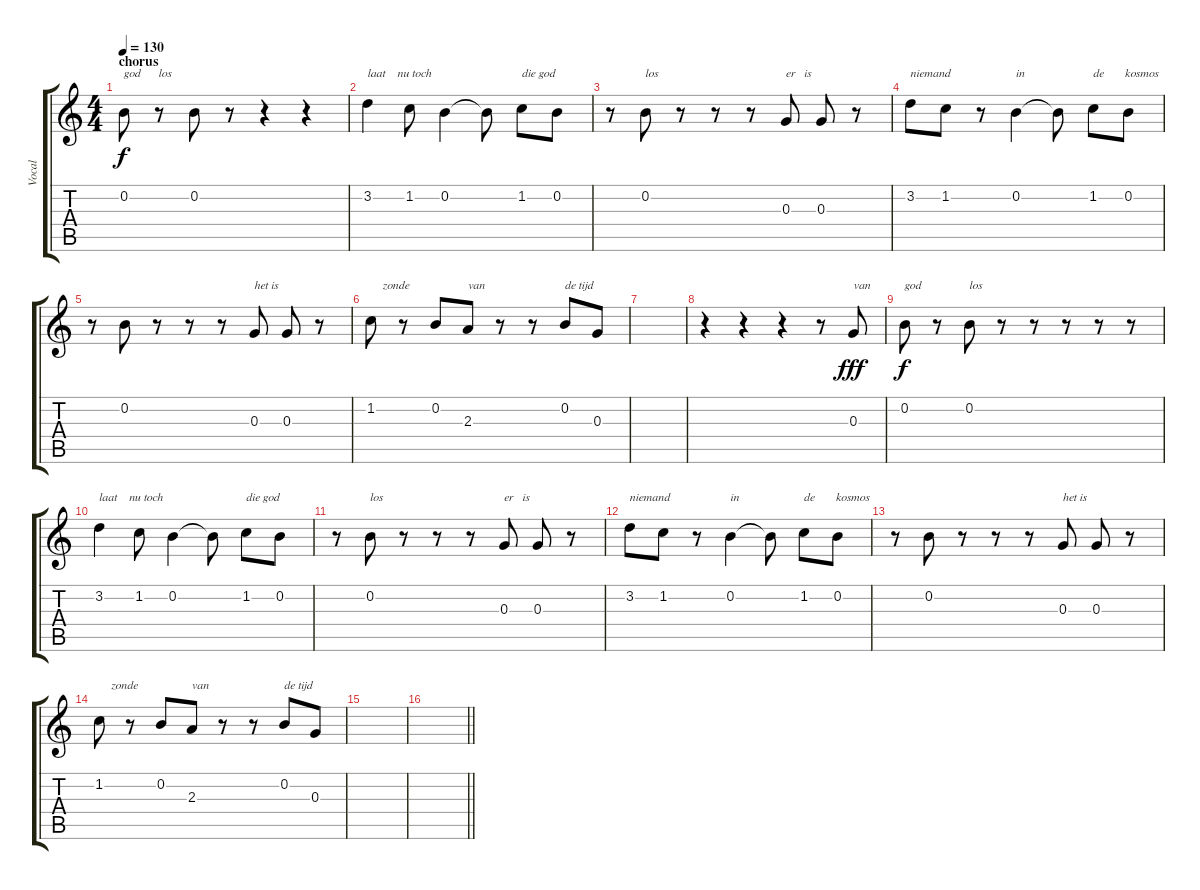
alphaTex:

\track ("Vocal" "Vocal") {instrument acousticguitarnylon}
\staff {score tabs}
\tuning (E4 B3 G3 D3 A2 E2) {hide}
\ts (4 4)
\section ("" "chorus")
\tempo 130
\clef g2
\ks c
0.2.8{txt "god      los" dy f} r.8 0.2.8 r.8 r.4 r.4 |
3.2.4{txt "laat    nu toch"} 1.2.8 0.2.4 0.2{t}.8 1.2.8{txt "die god"} 0.2.8 |
r.8 0.2.8{txt "los"} r.8 r.8 r.8 0.3.8{txt "er   is"} 0.3.8 r.8 |
3.2.8{txt "niemand"} 1.2.8 r.8 0.2.4{txt "in"} 0.2{t}.8 1.2.8{txt "de       kosmos"} 0.2.8 |
r.8 0.2.8 r.8 r.8 r.8 0.3.8{txt "het is"} 0.3.8 r.8 |
1.2.8{txt "    zonde"} r.8 0.2.8 2.3.8{txt "van"} r.8 r.8 0.2.8{txt "de tijd"} 0.3.8 |
|
r.4 r.4 r.4 r.8 0.3.8{txt "van" dy fff} |
0.2.8{txt "god" dy f} r.8 0.2.8{txt "los"} r.8 r.8 r.8 r.8 r.8 |
3.2.4{txt "laat    nu toch"} 1.2.8 0.2.4 0.2{t}.8 1.2.8{txt "die god"} 0.2.8 |
r.8 0.2.8{txt "los"} r.8 r.8 r.8 0.3.8{txt "er   is"} 0.3.8 r.8 |
3.2.8{txt "niemand"} 1.2.8 r.8 0.2.4{txt "in"} 0.2{t}.8 1.2.8{txt "de       kosmos"} 0.2.8 |
r.8 0.2.8 r.8 r.8 r.8 0.3.8{txt "het is"} 0.3.8 r.8 |
1.2.8{txt "    zonde"} r.8 0.2.8 2.3.8{txt "van"} r.8 r.8 0.2.8{txt "de tijd"} 0.3.8 |
|
\barLineRight lightlight
